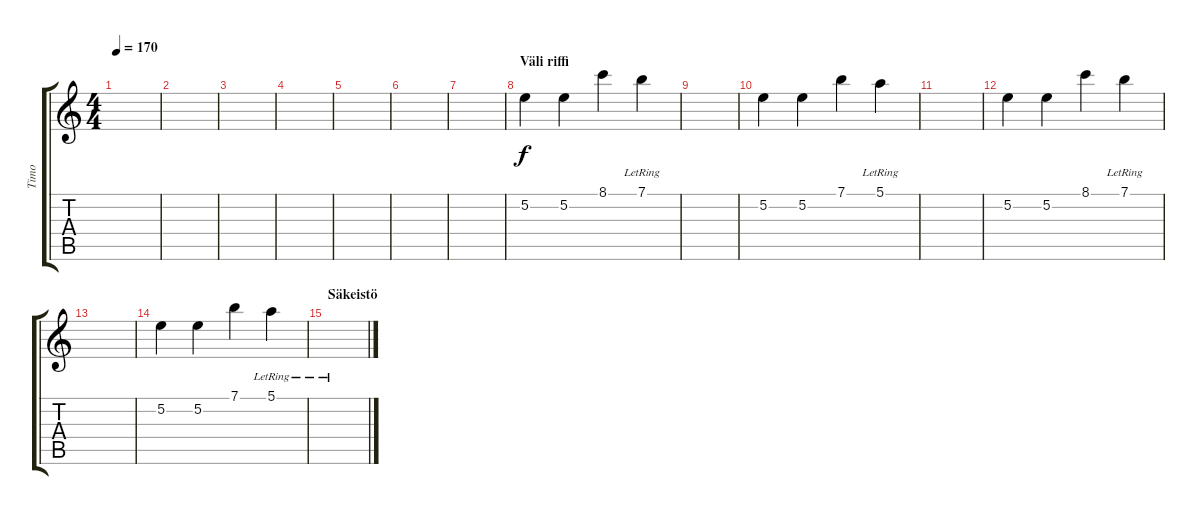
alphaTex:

\track ("Timo" "Timo") {instrument acousticguitarnylon}
\staff {score tabs}
\tuning (E4 B3 G3 D3 A2 D2) {hide}
\ts (4 4)
\tempo 170
\clef g2
\ks c
|
|
|
|
|
|
|
\section ("" "Väli riffi")
5.2.4 5.2.4 8.1.4 7.1{lr}.4 |
|
5.2.4 5.2.4 7.1.4 5.1{lr}.4 |
|
5.2.4 5.2.4 8.1.4 7.1{lr}.4 |
|
5.2.4 5.2.4 7.1.4 5.1{lr}.4 |
\section ("" "Säkeistö")
